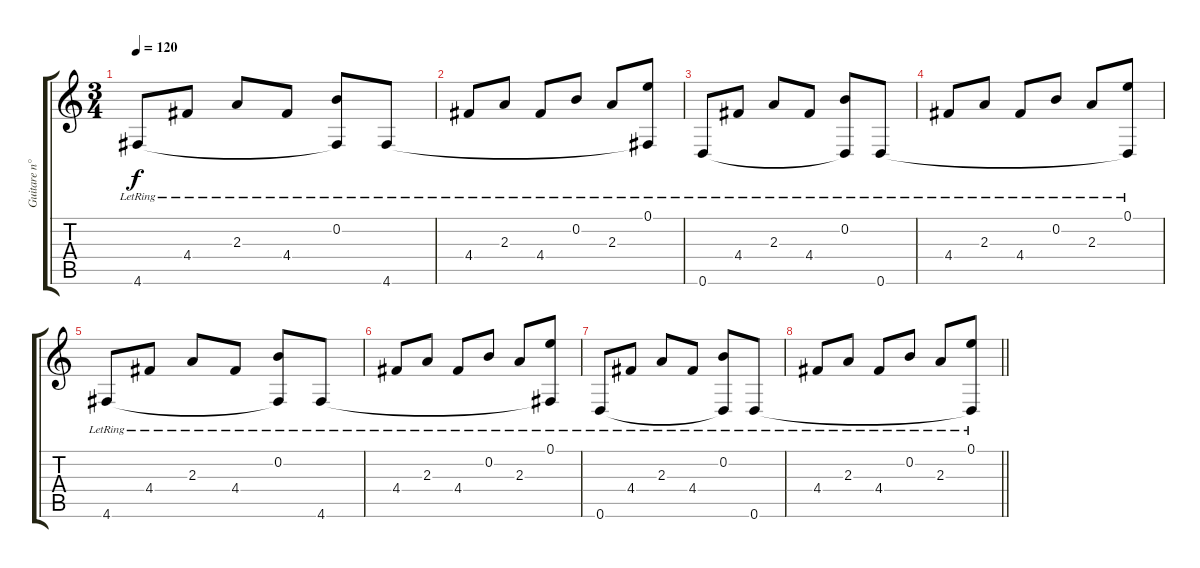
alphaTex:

\track ("Guitare n°2" "Guitare n°") {instrument acousticguitarsteel}
\staff {score tabs}
\tuning (E4 B3 G3 D3 A2 D2) {hide}
\ts (3 4)
\tempo 120
\clef g2
\ks c
4.6{lr}.8{dy f} 4.4{lr}.8 2.3{lr}.8 4.4{lr}.8 (0.2{lr} 4.6{t}).8 4.6{lr}.8 |
4.4{lr}.8 2.3{lr}.8 4.4{lr}.8 0.2{lr}.8 2.3{lr}.8 (0.1{lr} 4.6{t}).8 |
0.6{lr}.8 4.4{lr}.8 2.3{lr}.8 4.4{lr}.8 (0.2{lr} 0.6{t}).8{volume 0} 0.6{lr}.8 |
4.4{lr}.8 2.3{lr}.8 4.4{lr}.8 0.2{lr}.8 2.3{lr}.8 (0.1{lr} 0.6{t}).8 |
4.6{lr}.8 4.4{lr}.8 2.3{lr}.8 4.4{lr}.8 (0.2{lr} 4.6{t}).8 4.6{lr}.8 |
4.4{lr}.8 2.3{lr}.8 4.4{lr}.8 0.2{lr}.8 2.3{lr}.8 (0.1{lr} 4.6{t}).8 |
0.6{lr}.8 4.4{lr}.8 2.3{lr}.8 4.4{lr}.8 (0.2{lr} 0.6{t}).8 0.6{lr}.8 |
\barLineRight lightlight
4.4{lr}.8 2.3{lr}.8 4.4{lr}.8 0.2{lr}.8 2.3{lr}.8 (0.1{lr} 0.6{t}).8
